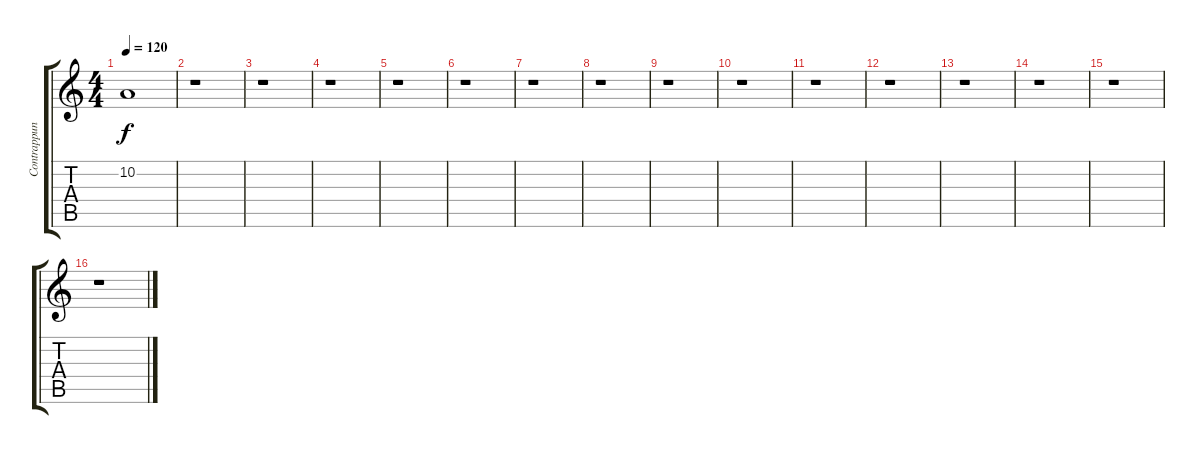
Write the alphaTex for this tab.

\track ("Contrappunti" "Contrappun") {instrument altosax}
\staff {score tabs}
\tuning (E4 B3 G3 D3 A2 E2) {hide}
\ts (4 4)
\tempo 120
\clef g2
\ks c
10.2{t}.1{dy f} |
r.1 |
r.1 |
r.1 |
r.1 |
r.1 |
r.1 |
r.1 |
r.1 |
r.1 |
r.1 |
r.1 |
r.1 |
r.1 |
r.1 |
r.1
